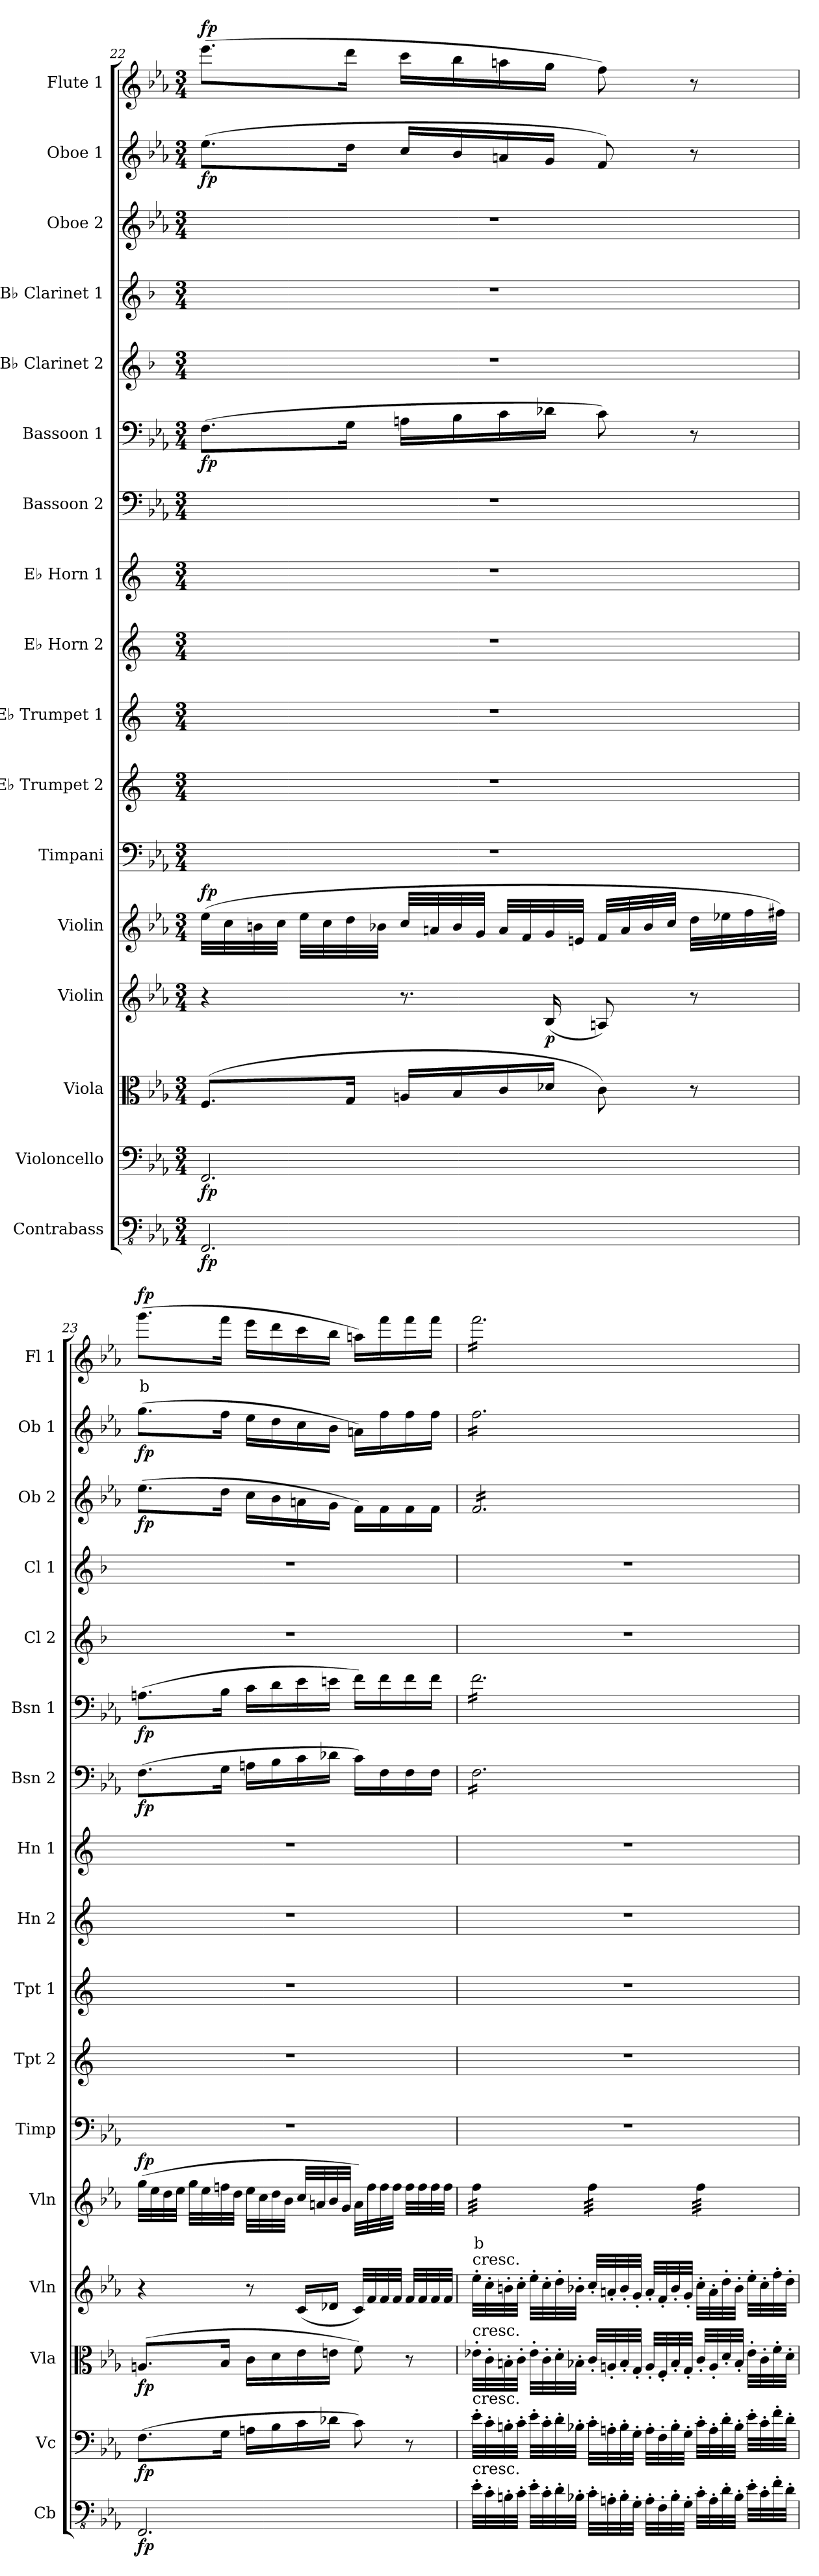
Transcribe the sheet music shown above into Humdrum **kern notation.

**kern	**dynam	**kern	**dynam	**kern	**dynam	**kern	**dynam	**kern	**text	**dynam	**kern	**kern	**kern	**kern	**kern	**kern	**dynam	**kern	**dynam	**kern	**kern	**kern	**dynam	**kern	**dynam	**kern	**text	**dynam
*part17	*part17	*part16	*part16	*part15	*part15	*part14	*part14	*part13	*part13	*part13	*part12	*part11	*part10	*part9	*part8	*part7	*part7	*part6	*part6	*part5	*part4	*part3	*part3	*part2	*part2	*part1	*part1	*part1
*staff17	*staff17	*staff16	*staff16	*staff15	*staff15	*staff14	*staff14	*staff13	*staff13	*staff13	*staff12	*staff11	*staff10	*staff9	*staff8	*staff7	*staff7	*staff6	*staff6	*staff5	*staff4	*staff3	*staff3	*staff2	*staff2	*staff1	*staff1	*staff1
*I"Contrabass	*	*I"Violoncello	*	*I"Viola	*	*I"Violin	*	*I"Violin	*	*	*I"Timpani	*I"E♭ Trumpet 2	*I"E♭ Trumpet 1	*I"E♭ Horn 2	*I"E♭ Horn 1	*I"Bassoon 2	*	*I"Bassoon 1	*	*I"B♭ Clarinet 2	*I"B♭ Clarinet 1	*I"Oboe 2	*	*I"Oboe 1	*	*I"Flute 1	*	*
*I'Cb	*	*I'Vc	*	*I'Vla	*	*I'Vln	*	*I'Vln	*	*	*I'Timp	*I'Tpt 2	*I'Tpt 1	*I'Hn 2	*I'Hn 1	*I'Bsn 2	*	*I'Bsn 1	*	*I'Cl 2	*I'Cl 1	*I'Ob 2	*	*I'Ob 1	*	*I'Fl 1	*	*
*clefFv4	*	*clefF4	*	*clefC3	*	*clefG2	*	*clefG2	*	*	*clefF4	*clefG2	*clefG2	*clefG2	*clefG2	*clefF4	*	*clefF4	*	*clefG2	*clefG2	*clefG2	*	*clefG2	*	*clefG2	*	*
*	*	*	*	*	*	*	*	*	*	*	*	*ITrd-2c-3	*ITrd-2c-3	*ITrd5c9	*ITrd5c9	*	*	*	*	*ITrd1c2	*ITrd1c2	*	*	*	*	*	*	*
*k[b-e-a-]	*	*k[b-e-a-]	*	*k[b-e-a-]	*	*k[b-e-a-]	*	*k[b-e-a-]	*	*	*k[b-e-a-]	*k[b-e-a-]	*k[b-e-a-]	*k[b-e-a-]	*k[b-e-a-]	*k[b-e-a-]	*	*k[b-e-a-]	*	*k[b-e-a-]	*k[b-e-a-]	*k[b-e-a-]	*	*k[b-e-a-]	*	*k[b-e-a-]	*	*
*M3/4	*	*M3/4	*	*M3/4	*	*M3/4	*	*M3/4	*	*	*M3/4	*M3/4	*M3/4	*M3/4	*M3/4	*M3/4	*	*M3/4	*	*M3/4	*M3/4	*M3/4	*	*M3/4	*	*M3/4	*	*
=22	=22	=22	=22	=22	=22	=22	=22	=22	=22	=22	=22	=22	=22	=22	=22	=22	=22	=22	=22	=22	=22	=22	=22	=22	=22	=22	=22	=22
!	!LO:DY:b	!	!LO:DY:b	!	!	!	!	!	!	!LO:DY:b	!	!	!	!	!	!	!	!	!LO:DY:b	!	!	!	!	!	!LO:DY:b	!	!	!LO:DY:b
2.FFF/	fp	2.FF/	fp	(>8.F/L	.	4r	.	(>32ee-\LLL	.	fp	2.r	2.r	2.r	2.r	2.r	2.r	.	(>8.F\L	fp	2.r	2.r	2.r	.	(>8.ee-\L	fp	(>8.eee-\L	.	fp
.	.	.	.	.	.	.	.	32cc\	.	.	.	.	.	.	.	.	.	.	.	.	.	.	.	.	.	.	.	.
.	.	.	.	.	.	.	.	32bn\	.	.	.	.	.	.	.	.	.	.	.	.	.	.	.	.	.	.	.	.
.	.	.	.	.	.	.	.	32cc\JJJ	.	.	.	.	.	.	.	.	.	.	.	.	.	.	.	.	.	.	.	.
.	.	.	.	.	.	.	.	32ee-\LLL	.	.	.	.	.	.	.	.	.	.	.	.	.	.	.	.	.	.	.	.
.	.	.	.	.	.	.	.	32cc\	.	.	.	.	.	.	.	.	.	.	.	.	.	.	.	.	.	.	.	.
.	.	.	.	16G/Jk	.	.	.	32dd\	.	.	.	.	.	.	.	.	.	16G\Jk	.	.	.	.	.	16dd\Jk	.	16ddd\Jk	.	.
.	.	.	.	.	.	.	.	32b-X\JJJ	.	.	.	.	.	.	.	.	.	.	.	.	.	.	.	.	.	.	.	.
.	.	.	.	16An/LL	.	8.r	.	32cc/LLL	.	.	.	.	.	.	.	.	.	16An\LL	.	.	.	.	.	16cc/LL	.	16ccc\LL	.	.
.	.	.	.	.	.	.	.	32an/	.	.	.	.	.	.	.	.	.	.	.	.	.	.	.	.	.	.	.	.
.	.	.	.	16B-/	.	.	.	32b-/	.	.	.	.	.	.	.	.	.	16B-\	.	.	.	.	.	16b-/	.	16bb-\	.	.
.	.	.	.	.	.	.	.	32g/JJJ	.	.	.	.	.	.	.	.	.	.	.	.	.	.	.	.	.	.	.	.
.	.	.	.	16c/	.	.	.	32a/LLL	.	.	.	.	.	.	.	.	.	16c\	.	.	.	.	.	16an/	.	16aan\	.	.
.	.	.	.	.	.	.	.	32f/	.	.	.	.	.	.	.	.	.	.	.	.	.	.	.	.	.	.	.	.
!	!	!	!	!	!	!	!LO:DY:b	!	!	!	!	!	!	!	!	!	!	!	!	!	!	!	!	!	!	!	!	!
.	.	.	.	16d-X/JJ	.	(<16B-/	p	32g/	.	.	.	.	.	.	.	.	.	16d-X\JJ	.	.	.	.	.	16g/JJ	.	16gg\JJ	.	.
.	.	.	.	.	.	.	.	32en/JJJ	.	.	.	.	.	.	.	.	.	.	.	.	.	.	.	.	.	.	.	.
.	.	.	.	8c\)	.	8An/)	.	32f/LLL	.	.	.	.	.	.	.	.	.	8c\)	.	.	.	.	.	8f/)	.	8ff\)	.	.
.	.	.	.	.	.	.	.	32a/	.	.	.	.	.	.	.	.	.	.	.	.	.	.	.	.	.	.	.	.
.	.	.	.	.	.	.	.	32b-/	.	.	.	.	.	.	.	.	.	.	.	.	.	.	.	.	.	.	.	.
.	.	.	.	.	.	.	.	32cc/JJJ	.	.	.	.	.	.	.	.	.	.	.	.	.	.	.	.	.	.	.	.
.	.	.	.	8r	.	8r	.	32dd\LLL	.	.	.	.	.	.	.	.	.	8r	.	.	.	.	.	8r	.	8r	.	.
.	.	.	.	.	.	.	.	32ee-X\	.	.	.	.	.	.	.	.	.	.	.	.	.	.	.	.	.	.	.	.
.	.	.	.	.	.	.	.	32ff\	.	.	.	.	.	.	.	.	.	.	.	.	.	.	.	.	.	.	.	.
.	.	.	.	.	.	.	.	32ff#X\JJJ)	.	.	.	.	.	.	.	.	.	.	.	.	.	.	.	.	.	.	.	.
!!LO:PB:g=z
=23	=23	=23	=23	=23	=23	=23	=23	=23	=23	=23	=23	=23	=23	=23	=23	=23	=23	=23	=23	=23	=23	=23	=23	=23	=23	=23	=23	=23
!	!LO:DY:b	!	!LO:DY:b	!	!LO:DY:b	!	!	!	!	!LO:DY:b	!	!	!	!	!	!	!LO:DY:b	!	!LO:DY:b	!	!	!	!LO:DY:b	!	!LO:DY:b	!	!LO:LY:b:color=#FF0000	!LO:DY:b
2.FFF/	fp	(>8.F\L	fp	(>8.An/L	fp	4r	.	(>32gg\LLL	.	fp	2.r	2.r	2.r	2.r	2.r	(>8.F\L	fp	(>8.An\L	fp	2.r	2.r	(>8.ee-\L	fp	(>8.gg\L	fp	(>8.ggg\L	b	fp
.	.	.	.	.	.	.	.	32ee-\	.	.	.	.	.	.	.	.	.	.	.	.	.	.	.	.	.	.	.	.
.	.	.	.	.	.	.	.	32dd\	.	.	.	.	.	.	.	.	.	.	.	.	.	.	.	.	.	.	.	.
.	.	.	.	.	.	.	.	32ee-\JJJ	.	.	.	.	.	.	.	.	.	.	.	.	.	.	.	.	.	.	.	.
.	.	.	.	.	.	.	.	32gg\LLL	.	.	.	.	.	.	.	.	.	.	.	.	.	.	.	.	.	.	.	.
.	.	.	.	.	.	.	.	32ee-\	.	.	.	.	.	.	.	.	.	.	.	.	.	.	.	.	.	.	.	.
.	.	16G\Jk	.	16B-/Jk	.	.	.	32ffn\	.	.	.	.	.	.	.	16G\Jk	.	16B-\Jk	.	.	.	16dd\Jk	.	16ff\Jk	.	16fff\Jk	.	.
.	.	.	.	.	.	.	.	32dd\JJJ	.	.	.	.	.	.	.	.	.	.	.	.	.	.	.	.	.	.	.	.
.	.	16An\LL	.	16c\LL	.	8r	.	32ee-\LLL	.	.	.	.	.	.	.	16An\LL	.	16c\LL	.	.	.	16cc\LL	.	16ee-\LL	.	16eee-\LL	.	.
.	.	.	.	.	.	.	.	32cc\	.	.	.	.	.	.	.	.	.	.	.	.	.	.	.	.	.	.	.	.
.	.	16B-\	.	16d\	.	.	.	32dd\	.	.	.	.	.	.	.	16B-\	.	16d\	.	.	.	16b-\	.	16dd\	.	16ddd\	.	.
.	.	.	.	.	.	.	.	32b-\JJJ	.	.	.	.	.	.	.	.	.	.	.	.	.	.	.	.	.	.	.	.
.	.	16c\	.	16e-\	.	(<16c/LL	.	32cc/LLL	.	.	.	.	.	.	.	16c\	.	16e-\	.	.	.	16an\	.	16cc\	.	16ccc\	.	.
.	.	.	.	.	.	.	.	32an/	.	.	.	.	.	.	.	.	.	.	.	.	.	.	.	.	.	.	.	.
.	.	16d-X\JJ	.	16en\JJ	.	16d-X/JJ	.	32b-/	.	.	.	.	.	.	.	16d-X\JJ	.	16en\JJ	.	.	.	16g\JJ	.	16b-\JJ	.	16bb-\JJ	.	.
.	.	.	.	.	.	.	.	32g/JJJ	.	.	.	.	.	.	.	.	.	.	.	.	.	.	.	.	.	.	.	.
.	.	8c\)	.	8f\)	.	32c/LLL)	.	32a\LLL)	.	.	.	.	.	.	.	16c\LL)	.	16f\LL)	.	.	.	16f\LL)	.	16an\LL)	.	16aan\LL)	.	.
.	.	.	.	.	.	32f/	.	32ff\	.	.	.	.	.	.	.	.	.	.	.	.	.	.	.	.	.	.	.	.
.	.	.	.	.	.	32f/	.	32ff\	.	.	.	.	.	.	.	16F\	.	16f\	.	.	.	16f\	.	16ff\	.	16fff\	.	.
.	.	.	.	.	.	32f/JJJ	.	32ff\JJJ	.	.	.	.	.	.	.	.	.	.	.	.	.	.	.	.	.	.	.	.
.	.	8r	.	8r	.	32f/LLL	.	32ff\LLL	.	.	.	.	.	.	.	16F\	.	16f\	.	.	.	16f\	.	16ff\	.	16fff\	.	.
.	.	.	.	.	.	32f/	.	32ff\	.	.	.	.	.	.	.	.	.	.	.	.	.	.	.	.	.	.	.	.
.	.	.	.	.	.	32f/	.	32ff\	.	.	.	.	.	.	.	16F\JJ	.	16f\JJ	.	.	.	16f\JJ	.	16ff\JJ	.	16fff\JJ	.	.
.	.	.	.	.	.	32f/JJJ	.	32ff\JJJ	.	.	.	.	.	.	.	.	.	.	.	.	.	.	.	.	.	.	.	.
=24	=24	=24	=24	=24	=24	=24	=24	=24	=24	=24	=24	=24	=24	=24	=24	=24	=24	=24	=24	=24	=24	=24	=24	=24	=24	=24	=24	=24
!	!	!	!	!	!	!	!	!	!	!	!	!	!	!	!	!	!	!	!	!	!	!	!	!	!	!LO:TX:a:t=cresc.	!	!
!	!	!	!	!	!	!	!	!	!	!	!	!	!	!	!	!	!	!	!	!	!	!	!	!LO:TX:a:t=cresc.	!	!	!	!
!	!	!	!	!	!	!	!	!	!	!	!	!	!	!	!	!	!	!	!	!	!	!LO:TX:a:t=cresc.	!	!	!	!	!	!
!	!	!	!	!	!	!	!	!	!	!	!	!	!	!	!	!	!	!LO:TX:a:t=cresc.	!	!	!	!	!	!	!	!	!	!
!	!	!	!	!	!	!	!	!	!	!	!	!	!	!	!	!LO:TX:a:t=cresc.	!	!	!	!	!	!	!	!	!	!	!	!
!	!	!	!	!	!	!	!	!LO:TX:a:t=cresc.	!	!	!	!	!	!	!	!	!	!	!	!	!	!	!	!	!	!	!	!
!	!	!	!	!	!	!LO:TX:a:t=cresc.	!	!	!	!	!	!	!	!	!	!	!	!	!	!	!	!	!	!	!	!	!	!
!	!	!	!	!LO:TX:a:t=cresc.	!	!	!	!	!	!	!	!	!	!	!	!	!	!	!	!	!	!	!	!	!	!	!	!
!	!	!LO:TX:a:t=cresc.	!	!	!	!	!	!	!	!	!	!	!	!	!	!	!	!	!	!	!	!	!	!	!	!	!	!
!LO:TX:a:t=cresc.	!	!	!	!	!	!	!	!	!	!	!	!	!	!	!	!	!	!	!	!	!	!	!	!	!	!	!	!
!	!	!	!	!	!	!	!	!	!LO:LY:b:color=#FF0000	!	!	!	!	!	!	!	!	!	!	!	!	!	!	!	!	!	!	!
*	*	*	*	*	*	*	*	*tremolo	*	*	*	*	*	*	*	*	*	*	*	*	*	*	*	*	*	*	*	*
*	*	*	*	*	*	*	*	*	*	*	*	*	*	*	*	*tremolo	*	*	*	*	*	*	*	*	*	*	*	*
*	*	*	*	*	*	*	*	*	*	*	*	*	*	*	*	*	*	*tremolo	*	*	*	*	*	*	*	*	*	*
*	*	*	*	*	*	*	*	*	*	*	*	*	*	*	*	*	*	*	*	*	*	*tremolo	*	*	*	*	*	*
*	*	*	*	*	*	*	*	*	*	*	*	*	*	*	*	*	*	*	*	*	*	*	*	*tremolo	*	*	*	*
*	*	*	*	*	*	*	*	*	*	*	*	*	*	*	*	*	*	*	*	*	*	*	*	*	*	*tremolo	*	*
32E-'\LLL	.	32e-'\LLL	.	32e-X'\LLL	.	32ee-'\LLL	.	32ff\LLL	b	.	2.r	2.r	2.r	2.r	2.r	16F\LL	.	16f\LL	.	2.r	2.r	16f/LL	.	16ff\LL	.	16fff\LL	.	.
32C'\	.	32c'\	.	32c'\	.	32cc'\	.	32ff\	.	.	.	.	.	.	.	.	.	.	.	.	.	.	.	.	.	.	.	.
32BBn'\	.	32Bn'\	.	32Bn'\	.	32bn'\	.	32ff\	.	.	.	.	.	.	.	16F\	.	16f\	.	.	.	16f/	.	16ff\	.	16fff\	.	.
32C'\JJJ	.	32c'\JJJ	.	32c'\JJJ	.	32cc'\JJJ	.	32ff\	.	.	.	.	.	.	.	.	.	.	.	.	.	.	.	.	.	.	.	.
32E-'\LLL	.	32e-'\LLL	.	32e-'\LLL	.	32ee-'\LLL	.	32ff\	.	.	.	.	.	.	.	16F\	.	16f\	.	.	.	16f/	.	16ff\	.	16fff\	.	.
32C'\	.	32c'\	.	32c'\	.	32cc'\	.	32ff\	.	.	.	.	.	.	.	.	.	.	.	.	.	.	.	.	.	.	.	.
32D'\	.	32d'\	.	32d'\	.	32dd'\	.	32ff\	.	.	.	.	.	.	.	16F\	.	16f\	.	.	.	16f/	.	16ff\	.	16fff\	.	.
32BB-X'\JJJ	.	32B-X'\JJJ	.	32B-X'\JJJ	.	32b-X'\JJJ	.	32ff\JJJ	.	.	.	.	.	.	.	.	.	.	.	.	.	.	.	.	.	.	.	.
32C'\LLL	.	32c'\LLL	.	32c'/LLL	.	32cc'/LLL	.	32ff\LLL	.	.	.	.	.	.	.	16F\	.	16f\	.	.	.	16f/	.	16ff\	.	16fff\	.	.
32AAn'\	.	32An'\	.	32An'/	.	32an'/	.	32ff\	.	.	.	.	.	.	.	.	.	.	.	.	.	.	.	.	.	.	.	.
32BB-'\	.	32B-'\	.	32B-'/	.	32b-'/	.	32ff\	.	.	.	.	.	.	.	16F\	.	16f\	.	.	.	16f/	.	16ff\	.	16fff\	.	.
32GG'\JJJ	.	32G'\JJJ	.	32G'/JJJ	.	32g'/JJJ	.	32ff\	.	.	.	.	.	.	.	.	.	.	.	.	.	.	.	.	.	.	.	.
32AA'\LLL	.	32A'\LLL	.	32A'/LLL	.	32a'/LLL	.	32ff\	.	.	.	.	.	.	.	16F\	.	16f\	.	.	.	16f/	.	16ff\	.	16fff\	.	.
32FF'\	.	32F'\	.	32F'/	.	32f'/	.	32ff\	.	.	.	.	.	.	.	.	.	.	.	.	.	.	.	.	.	.	.	.
32BB-'\	.	32B-'\	.	32B-'/	.	32b-'/	.	32ff\	.	.	.	.	.	.	.	16F\	.	16f\	.	.	.	16f/	.	16ff\	.	16fff\	.	.
32GG'\JJJ	.	32G'\JJJ	.	32G'/JJJ	.	32g'/JJJ	.	32ff\JJJ	.	.	.	.	.	.	.	.	.	.	.	.	.	.	.	.	.	.	.	.
32C'\LLL	.	32c'\LLL	.	32c'/LLL	.	32cc'\LLL	.	32ff\LLL	.	.	.	.	.	.	.	16F\	.	16f\	.	.	.	16f/	.	16ff\	.	16fff\	.	.
32AA'\	.	32A'\	.	32A'/	.	32a'\	.	32ff\	.	.	.	.	.	.	.	.	.	.	.	.	.	.	.	.	.	.	.	.
32D'\	.	32d'\	.	32d'/	.	32dd'\	.	32ff\	.	.	.	.	.	.	.	16F\	.	16f\	.	.	.	16f/	.	16ff\	.	16fff\	.	.
32BB-'\JJJ	.	32B-'\JJJ	.	32B-'/JJJ	.	32b-'\JJJ	.	32ff\	.	.	.	.	.	.	.	.	.	.	.	.	.	.	.	.	.	.	.	.
32E-'\LLL	.	32e-'\LLL	.	32e-'\LLL	.	32ee-'\LLL	.	32ff\	.	.	.	.	.	.	.	16F\	.	16f\	.	.	.	16f/	.	16ff\	.	16fff\	.	.
32C'\	.	32c'\	.	32c'\	.	32cc'\	.	32ff\	.	.	.	.	.	.	.	.	.	.	.	.	.	.	.	.	.	.	.	.
32F'\	.	32f'\	.	32f'\	.	32ff'\	.	32ff\	.	.	.	.	.	.	.	16F\JJ	.	16f\JJ	.	.	.	16f/JJ	.	16ff\JJ	.	16fff\JJ	.	.
*	*	*	*	*	*	*	*	*	*	*	*	*	*	*	*	*	*	*	*	*	*	*	*	*	*	*Xtremolo	*	*
*	*	*	*	*	*	*	*	*	*	*	*	*	*	*	*	*	*	*	*	*	*	*	*	*Xtremolo	*	*	*	*
*	*	*	*	*	*	*	*	*	*	*	*	*	*	*	*	*	*	*	*	*	*	*Xtremolo	*	*	*	*	*	*
*	*	*	*	*	*	*	*	*	*	*	*	*	*	*	*	*	*	*Xtremolo	*	*	*	*	*	*	*	*	*	*
*	*	*	*	*	*	*	*	*	*	*	*	*	*	*	*	*Xtremolo	*	*	*	*	*	*	*	*	*	*	*	*
32D'\JJJ	.	32d'\JJJ	.	32d'\JJJ	.	32dd'\JJJ	.	32ff\JJJ	.	.	.	.	.	.	.	.	.	.	.	.	.	.	.	.	.	.	.	.
*	*	*	*	*	*	*	*	*Xtremolo	*	*	*	*	*	*	*	*	*	*	*	*	*	*	*	*	*	*	*	*
=	=	=	=	=	=	=	=	=	=	=	=	=	=	=	=	=	=	=	=	=	=	=	=	=	=	=	=	=
*-	*-	*-	*-	*-	*-	*-	*-	*-	*-	*-	*-	*-	*-	*-	*-	*-	*-	*-	*-	*-	*-	*-	*-	*-	*-	*-	*-	*-
